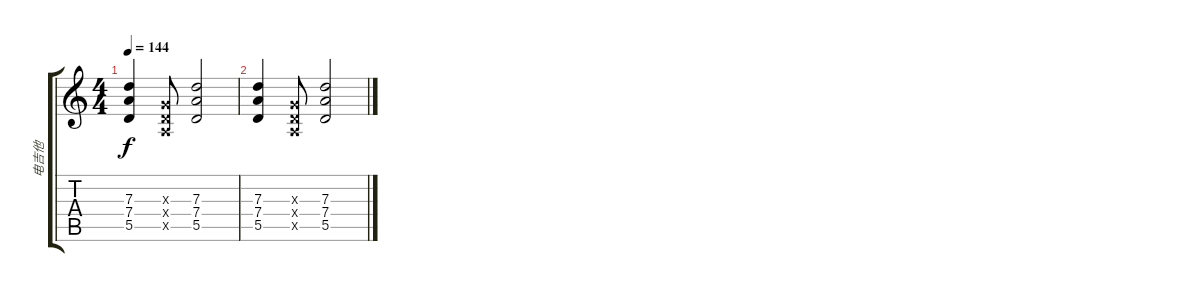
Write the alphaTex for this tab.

\track ("电吉他" "电吉他") {instrument distortionguitar}
\staff {score tabs}
\tuning (E4 B3 G3 D3 A2 E2) {hide}
\ts (4 4)
\tempo 144
\clef g2
\ks c
(7.3 7.4 5.5).4{dy f} (0.3{x} 0.4{x} 0.5{x}).8 (7.3 7.4 5.5).2 |
(7.3 7.4 5.5).4 (0.3{x} 0.4{x} 0.5{x}).8 (7.3 7.4 5.5).2
